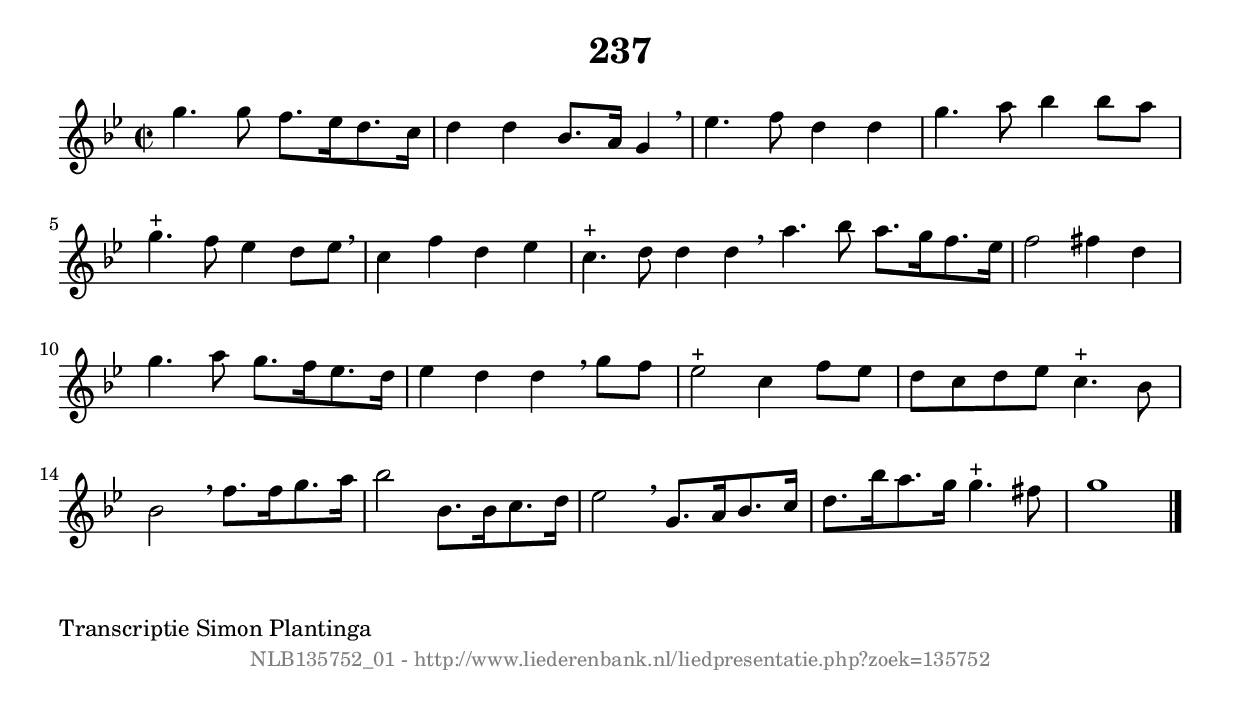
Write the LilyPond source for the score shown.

%
% produced by wce2krn 1.64 (7 June 2014)
%
\version"2.16"
#(append! paper-alist '(("long" . (cons (* 210 mm) (* 2000 mm)))))
#(set-default-paper-size "long")
sb = {\breathe}
mBreak = {\breathe }
bBreak = {\breathe }
x = {\once\override NoteHead #'style = #'cross }
gl=\glissando
itime={\override Staff.TimeSignature #'stencil = ##f }
ficta = {\once\set suggestAccidentals = ##t}
fine = {\once\override Score.RehearsalMark #'self-alignment-X = #1 \mark \markup {\italic{Fine}}}
dc = {\once\override Score.RehearsalMark #'self-alignment-X = #1 \mark \markup {\italic{D.C.}}}
dcf = {\once\override Score.RehearsalMark #'self-alignment-X = #1 \mark \markup {\italic{D.C. al Fine}}}
dcc = {\once\override Score.RehearsalMark #'self-alignment-X = #1 \mark \markup {\italic{D.C. al Coda}}}
ds = {\once\override Score.RehearsalMark #'self-alignment-X = #1 \mark \markup {\italic{D.S.}}}
dsf = {\once\override Score.RehearsalMark #'self-alignment-X = #1 \mark \markup {\italic{D.S. al Fine}}}
dsc = {\once\override Score.RehearsalMark #'self-alignment-X = #1 \mark \markup {\italic{D.S. al Coda}}}
pv = {\set Score.repeatCommands = #'((volta "1"))}
sv = {\set Score.repeatCommands = #'((volta "2"))}
tv = {\set Score.repeatCommands = #'((volta "3"))}
qv = {\set Score.repeatCommands = #'((volta "4"))}
xv = {\set Score.repeatCommands = #'((volta #f))}
\header{ tagline = ""
title = "237"
}
\score {{
\key g \minor
\relative g'
{
\set melismaBusyProperties = #'()
\time 2/2
\tempo 4=120
\override Score.MetronomeMark #'transparent = ##t
\override Score.RehearsalMark #'break-visibility = #(vector #t #t #f)
g'4. g8 f8. ees16 d8. c16 | d4 d4 bes8. a16 g4 \sb | ees'4. f8 d4 d4 | g4. a8 bes4 bes8 a8 | g4.^"+" f8 ees4 d8 ees8 \sb | c4 f4 d4 ees4 | c4.^"+" d8 d4 d4 \bar ":|:" \bBreak
a'4. bes8 a8. g16 f8. ees16 | f2 fis4 d4 | g4. a8 g8. f16 ees8. d16 | ees4 d4 d4 \sb g8 f8 | ees2^"+" c4 f8 ees8 | d8 c8 d8 ees8 c4.^"+" bes8 | bes2 \mBreak
f'8. f16 g8. a16 | bes2 bes,8. bes16 c8. d16 | ees2 \sb g,8. a16 bes8. c16 | d8. bes'16 a8. g16 g4.^"+" fis8 | g1 \bar "|."
 }}
 \midi { }
 \layout {
            indent = 0.0\cm
}
}
\markup { \wordwrap-string #" 
Transcriptie Simon Plantinga
"}
\markup { \vspace #0 } \markup { \with-color #grey \fill-line { \center-column { \smaller "NLB135752_01 - http://www.liederenbank.nl/liedpresentatie.php?zoek=135752" } } }
